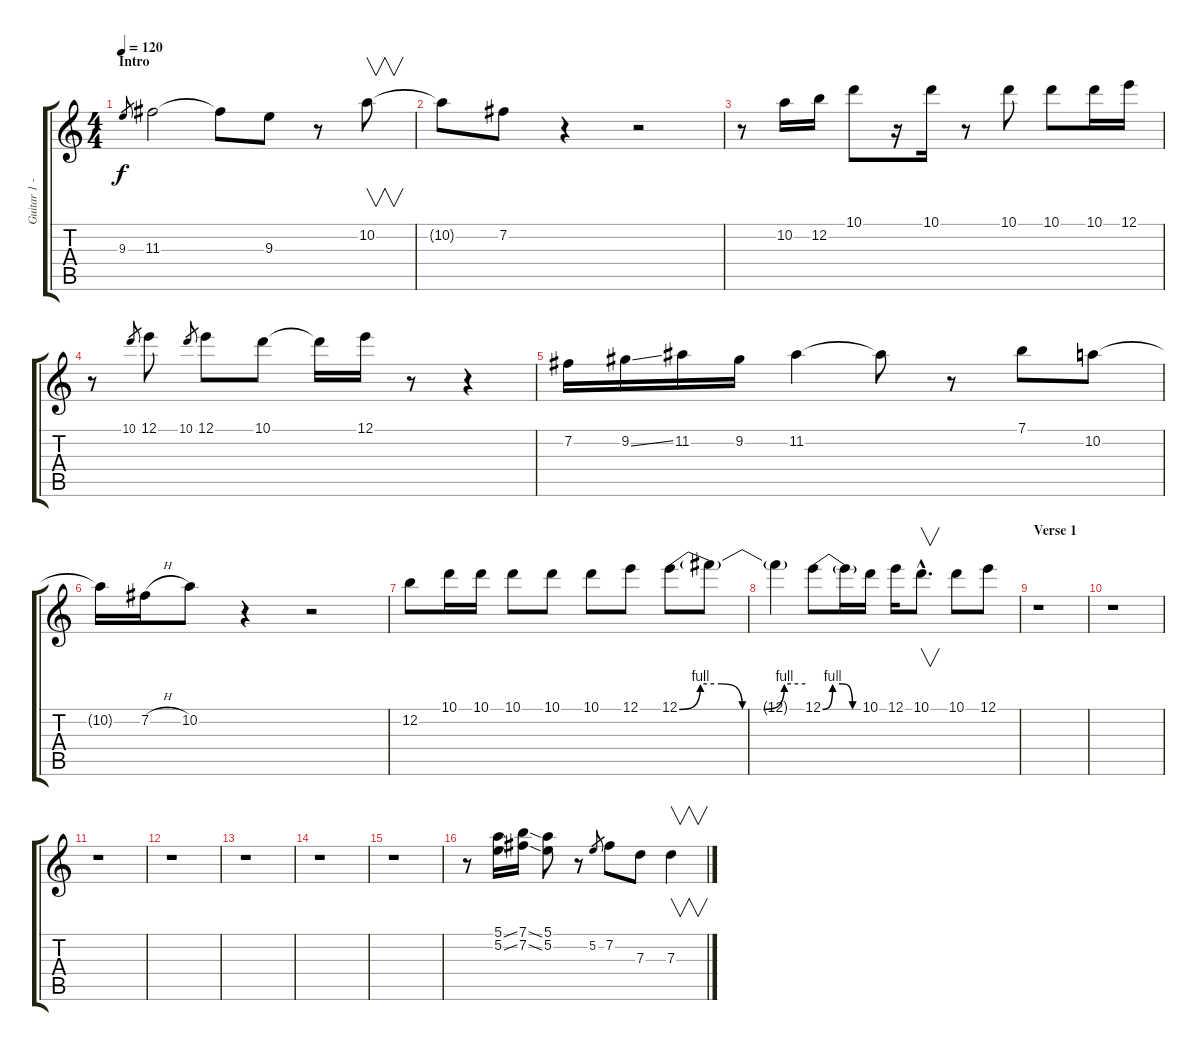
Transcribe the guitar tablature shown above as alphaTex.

\track ("Guitar 1 - Santana" "Guitar 1 -") {instrument distortionguitar}
\staff {score tabs}
\tuning (E4 B3 G3 D3 A2 E2) {hide}
\ts (4 4)
\section ("" "Intro")
\tempo 120
\clef g2
\ks c
9.3.8{gr dy f instrument distortionguitar} 11.3.2 11.3{t}.8 9.3.8 r.8 10.2.8{v} |
10.2{t}.8 7.2.8 r.4 r.2 |
r.8 10.2.16 12.2.16 10.1.8 r.16 10.1.16 r.8 10.1.8 10.1.8 10.1.16 12.1.16 |
r.8 10.1.8{gr} 12.1.8 10.1.8{gr} 12.1.8 10.1.8 10.1{t}.16 12.1.16 r.8 r.4 |
7.2.16 9.2{ss}.16 11.2.16 9.2.16 11.2.4 11.2{t}.8 r.8 7.1.8 10.2.8 |
10.2{t}.16 7.2{h}.16 10.2.8 r.4 r.2 |
12.2.8 10.1.16 10.1.16 10.1.8 10.1.8 10.1.8 12.1.8 12.1{be (custom 0 0 10 4 20 4 30 0 40 0 50 4 60 4)}.8 12.1{t}.8 |
12.1{t}.4 12.1{be (custom 0 0 15 4 30 4 45 0 60 0)}.8 12.1{t}.16 10.1.16 12.1.16 10.1{hac}.8{v d} 10.1.8 12.1.8 |
\section ("" "Verse 1")
r.1 |
r.1 |
r.1 |
r.1 |
r.1 |
r.1 |
r.1 |
r.8 (5.1{ss} 5.2{ss}).16 (7.1{ss} 7.2{ss}).16 (5.1 5.2).8 r.8 5.2.8{gr} 7.2.8 7.3.8 7.3.4{v}
